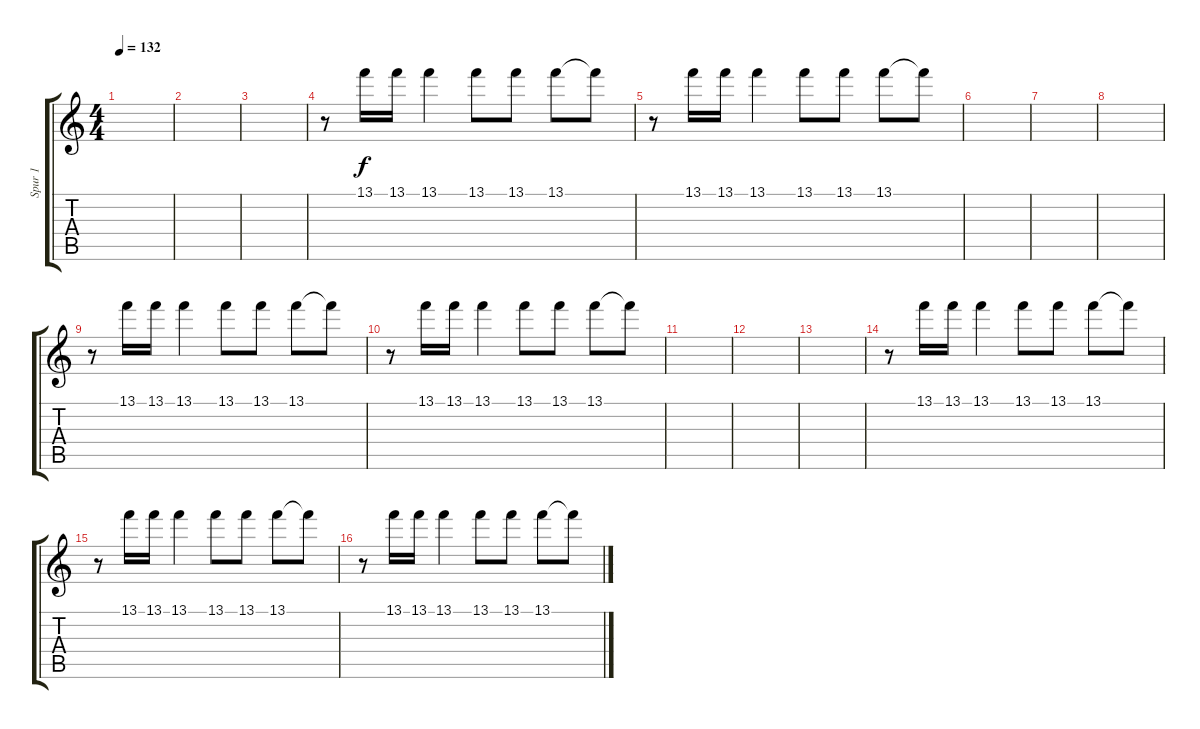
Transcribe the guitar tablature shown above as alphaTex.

\track ("Spur 1" "Spur 1") {instrument acousticguitarnylon}
\staff {score tabs}
\tuning (E4 B3 G3 D3 A2 E2) {hide}
\ts (4 4)
\tempo 132
\clef g2
\ks c
|
|
|
r.8 13.1.16 13.1.16 13.1.4 13.1.8 13.1.8 13.1.8 13.1{t}.8 |
r.8 13.1.16 13.1.16 13.1.4 13.1.8 13.1.8 13.1.8 13.1{t}.8 |
|
|
|
r.8 13.1.16 13.1.16 13.1.4 13.1.8 13.1.8 13.1.8 13.1{t}.8 |
r.8 13.1.16 13.1.16 13.1.4 13.1.8 13.1.8 13.1.8 13.1{t}.8 |
|
|
|
r.8 13.1.16 13.1.16 13.1.4 13.1.8 13.1.8 13.1.8 13.1{t}.8 |
r.8 13.1.16 13.1.16 13.1.4 13.1.8 13.1.8 13.1.8 13.1{t}.8 |
r.8 13.1.16 13.1.16 13.1.4 13.1.8 13.1.8 13.1.8 13.1{t}.8
